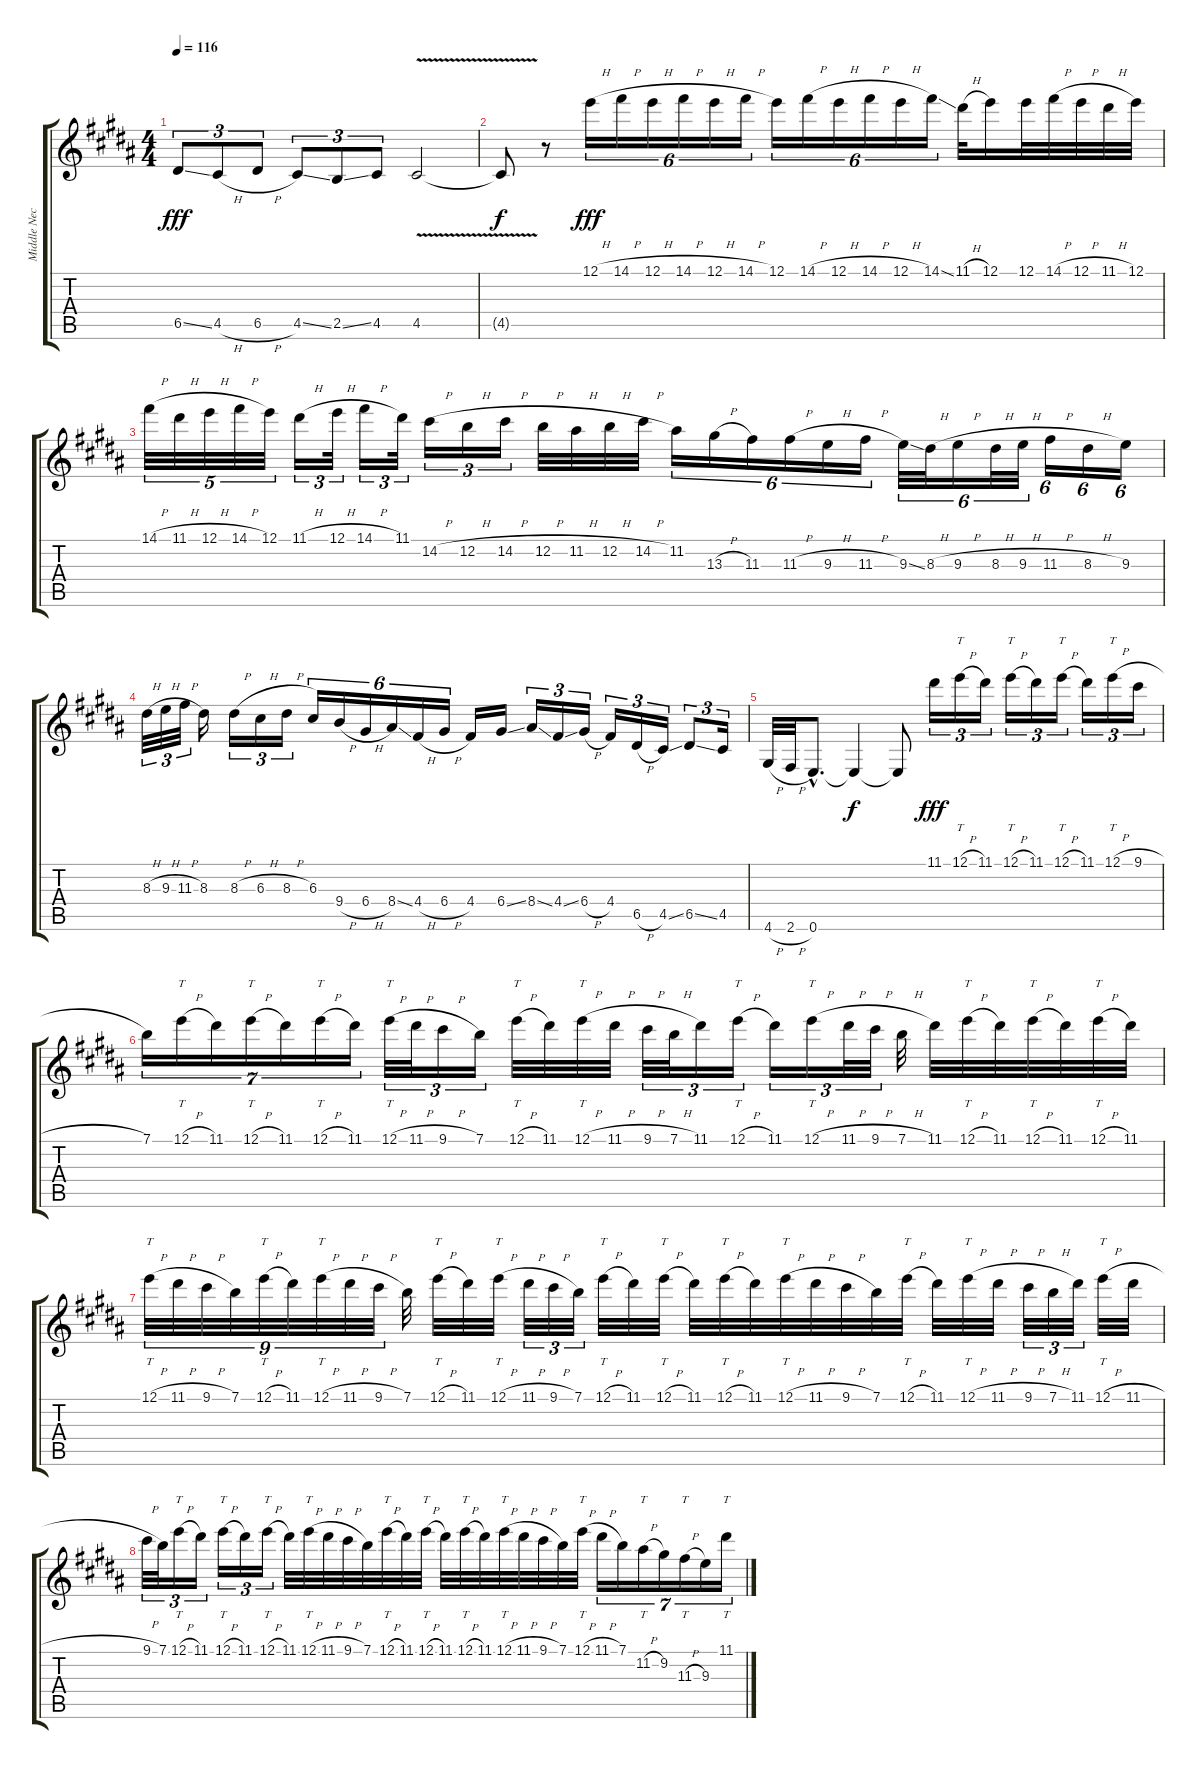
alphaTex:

\track ("Middle Neck" "Middle Nec") {instrument overdrivenguitar}
\staff {score tabs}
\tuning (E4 B3 G3 D3 A2 E2) {hide}
\ts (4 4)
\tempo 116
\clef g2
\ks b
6.5{ss}.8{tu (3 2) dy fff} 4.5{h}.8{tu (3 2)} 6.5{h}.8{tu (3 2)} 4.5{ss}.8{tu (3 2)} 2.5{ss}.8{tu (3 2)} 4.5.8{tu (3 2)} 4.5{v}.2 |
4.5{t}.8{dy f} r.8 12.1{h}.16{tu (6 4) dy fff} 14.1{h}.16{tu (6 4)} 12.1{h}.16{tu (6 4)} 14.1{h}.16{tu (6 4)} 12.1{h}.16{tu (6 4)} 14.1{h}.16{tu (6 4)} 12.1.16{tu (6 4)} 14.1{h}.16{tu (6 4)} 12.1{h}.16{tu (6 4)} 14.1{h}.16{tu (6 4)} 12.1{h}.16{tu (6 4)} 14.1{ss}.16{tu (6 4)} 11.1{h}.32 12.1.16 12.1.32 14.1{h}.32 12.1{h}.32 11.1{h}.32 12.1.32 |
14.1{h}.32{tu (5 4)} 11.1{h}.32{tu (5 4)} 12.1{h}.32{tu (5 4)} 14.1{h}.32{tu (5 4)} 12.1.32{tu (5 4)} 11.1{h}.16{tu (3 2)} 12.1{h}.32{tu (3 2)} 14.1{h}.16{tu (3 2)} 11.1.32{tu (3 2)} 14.2{h}.16{tu (3 2)} 12.2{h}.16{tu (3 2)} 14.2{h}.16{tu (3 2)} 12.2{h}.32 11.2{h}.32 12.2{h}.32 14.2{h}.32 11.2.16{tu (6 4)} 13.3{h}.16{tu (6 4)} 11.3.16{tu (6 4)} 11.3{h}.16{tu (6 4)} 9.3{h}.16{tu (6 4)} 11.3{h}.16{tu (6 4)} 9.3{ss}.32{tu (6 4)} 8.3{h}.32{tu (6 4)} 9.3{h}.16{tu (6 4)} 8.3{h}.32{tu (6 4)} 9.3{h}.32{tu (6 4)} 11.3{h}.16{tu (6 4)} 8.3{h}.16{tu (6 4)} 9.3.16{tu (6 4)} |
8.3{h}.32{tu (3 2)} 9.3{h}.32{tu (3 2)} 11.3{h}.32{tu (3 2)} 8.3.16 8.3{h}.16{tu (3 2)} 6.3{h}.16{tu (3 2)} 8.3{h}.16{tu (3 2)} 6.3.16{tu (6 4)} 9.4{h}.16{tu (6 4)} 6.4{h}.16{tu (6 4)} 8.4{ss}.16{tu (6 4)} 4.4{h}.16{tu (6 4)} 6.4{h}.16{tu (6 4)} 4.4.16 6.4{ss}.16 8.4{ss}.16{tu (3 2)} 4.4{ss}.16{tu (3 2)} 6.4{h}.16{tu (3 2)} 4.4.16{tu (3 2)} 6.5{h}.16{tu (3 2)} 4.5{ss}.16{tu (3 2)} 6.5{ss}.8{tu (3 2)} 4.5.16{tu (3 2)} |
4.6{h}.32 2.6{h}.32 0.6{hac}.8{d} 0.6{t}.4{dy f} 0.6{t}.8 11.1.16{tu (3 2) dy fff} 12.1{h}.16{tt tu (3 2)} 11.1.16{tu (3 2)} 12.1{h}.16{tt tu (3 2)} 11.1.16{tu (3 2)} 12.1{h}.16{tt tu (3 2)} 11.1.16{tu (3 2)} 12.1{h}.16{tt tu (3 2)} 9.1{h}.16{tu (3 2)} |
7.1.16{tu (7 4)} 12.1{h}.16{tt tu (7 4)} 11.1.16{tu (7 4)} 12.1{h}.16{tt tu (7 4)} 11.1.16{tu (7 4)} 12.1{h}.16{tt tu (7 4)} 11.1.16{tu (7 4)} 12.1{h}.32{tt tu (3 2)} 11.1{h}.32{tu (3 2)} 9.1{h}.16{tu (3 2)} 7.1.16{tu (3 2)} 12.1{h}.32{tt} 11.1.32 12.1{h}.32{tt} 11.1{h}.32 9.1{h}.32{tu (3 2)} 7.1{h}.32{tu (3 2)} 11.1.16{tu (3 2)} 12.1{h}.16{tt tu (3 2)} 11.1.16{tu (3 2)} 12.1{h}.16{tt tu (3 2)} 11.1{h}.32{tu (3 2)} 9.1{h}.32{tu (3 2)} 7.1{h}.32 11.1.32 12.1{h}.32{tt} 11.1.32 12.1{h}.32{tt} 11.1.32 12.1{h}.32{tt} 11.1.32 |
12.1{h}.32{tt tu (9 8)} 11.1{h}.32{tu (9 8)} 9.1{h}.32{tu (9 8)} 7.1.32{tu (9 8)} 12.1{h}.32{tt tu (9 8)} 11.1.32{tu (9 8)} 12.1{h}.32{tt tu (9 8)} 11.1{h}.32{tu (9 8)} 9.1{h}.32{tu (9 8)} 7.1.32 12.1{h}.32{tt} 11.1.32 12.1{h}.32{tt} 11.1{h}.32{tu (3 2)} 9.1{h}.32{tu (3 2)} 7.1.32{tu (3 2)} 12.1{h}.32{tt} 11.1.32 12.1{h}.32{tt} 11.1.32 12.1{h}.32{tt} 11.1.32 12.1{h}.32{tt} 11.1{h}.32 9.1{h}.32 7.1.32 12.1{h}.32{tt} 11.1.32 12.1{h}.32{tt} 11.1{h}.32 9.1{h}.32{tu (3 2)} 7.1{h}.32{tu (3 2)} 11.1.32{tu (3 2)} 12.1{h}.32{tt} 11.1{h}.32 |
9.1{h}.32{tu (3 2)} 7.1.32{tu (3 2)} 12.1{h}.16{tt tu (3 2)} 11.1.16{tu (3 2)} 12.1{h}.16{tt tu (3 2)} 11.1.16{tu (3 2)} 12.1{h}.16{tt tu (3 2)} 11.1.32 12.1{h}.32{tt} 11.1{h}.32 9.1{h}.32 7.1.32 12.1{h}.32{tt} 11.1.32 12.1{h}.32{tt} 11.1.32 12.1{h}.32{tt} 11.1.32 12.1{h}.32{tt} 11.1{h}.32 9.1{h}.32 7.1.32 12.1{h}.32{tt} 11.1{h}.16{tu (7 4)} 7.1.16{tu (7 4)} 11.2{h}.16{tt tu (7 4)} 9.2.16{tu (7 4)} 11.3{h}.16{tt tu (7 4)} 9.3.16{tu (7 4)} 11.1{h}.16{tt tu (7 4)}
